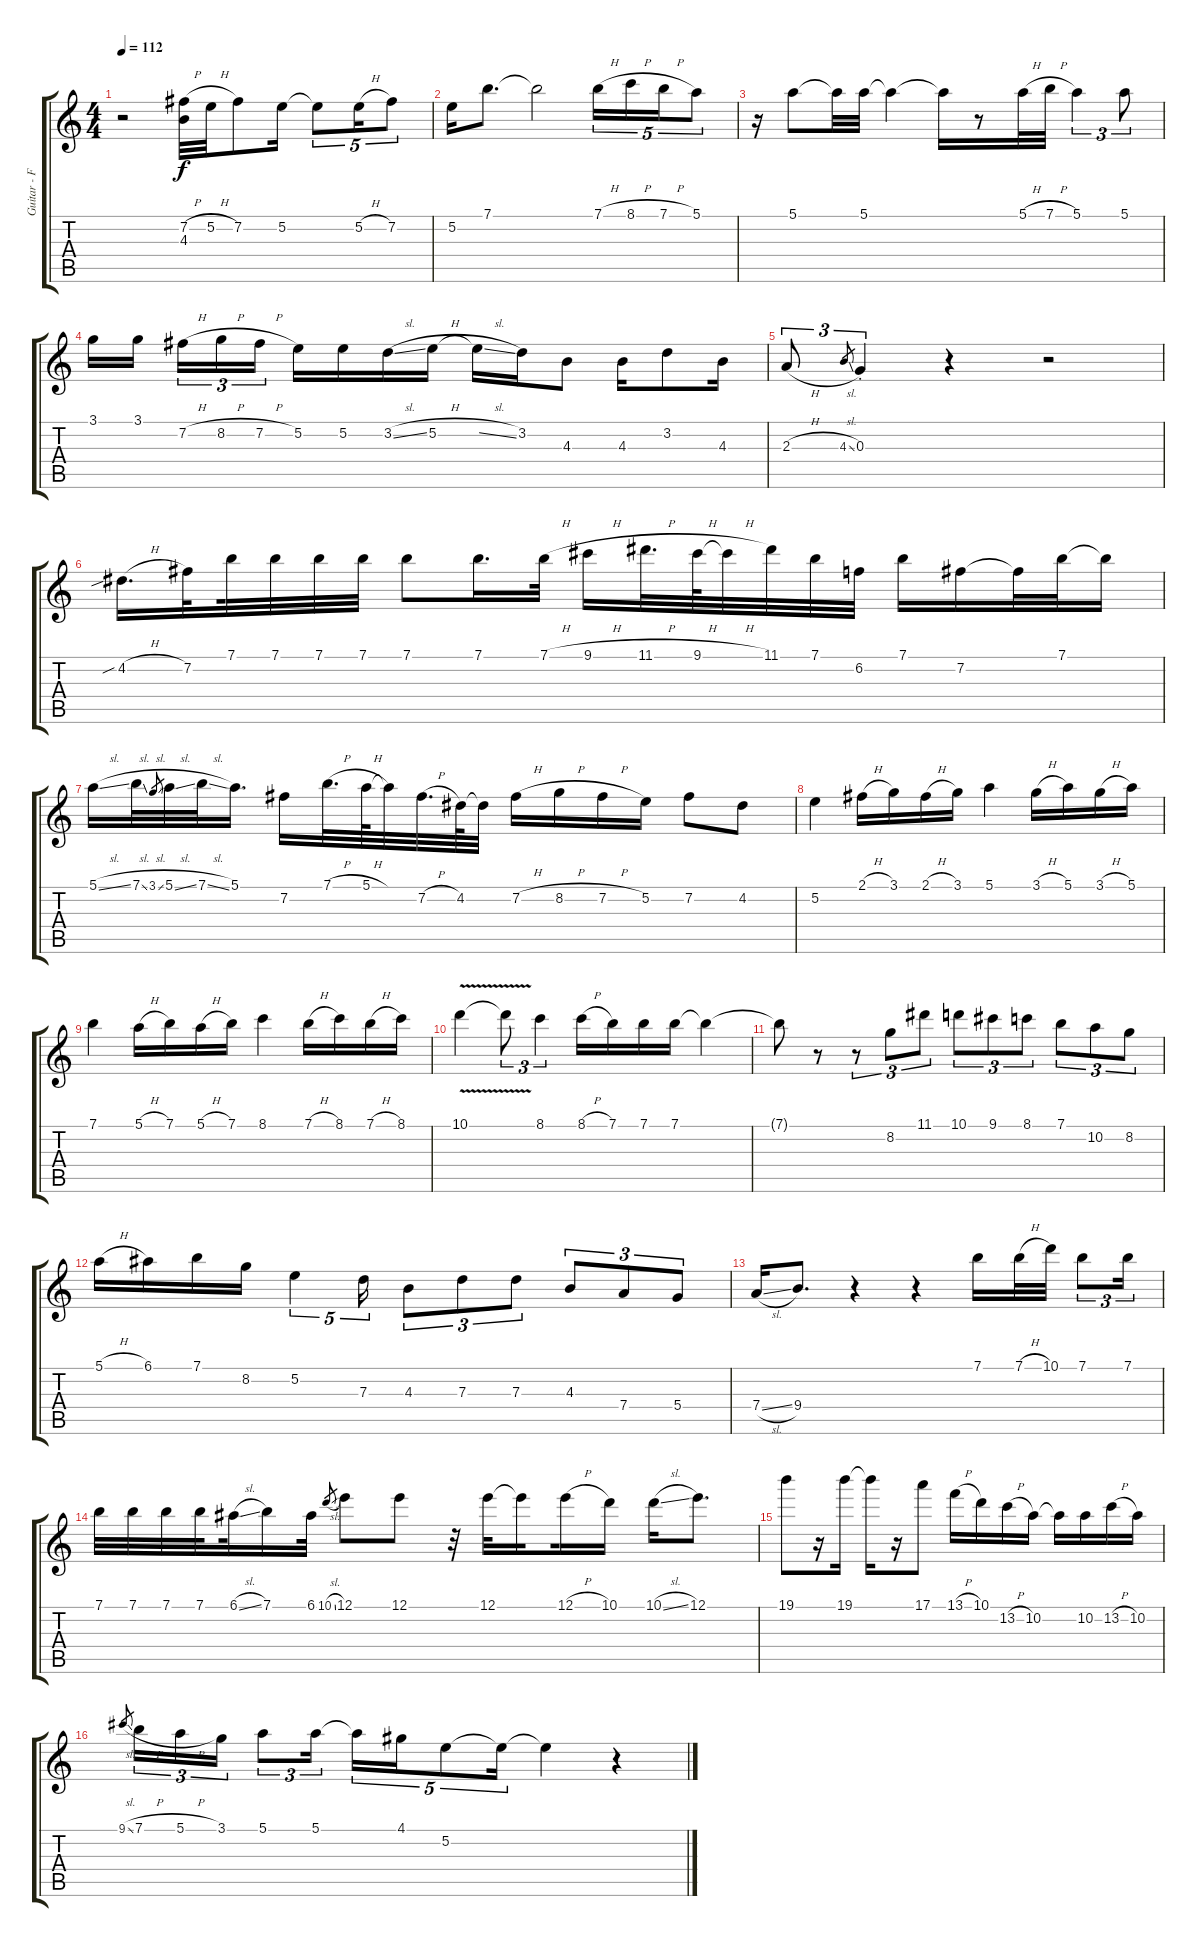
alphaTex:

\track ("Guitar - Frank Zappa" "Guitar - F") {instrument distortionguitar}
\staff {score tabs}
\tuning (E4 B3 G3 D3 A2 E2) {hide}
\ts (4 4)
\tempo 112
\clef g2
\ks c
r.2{dy f instrument distortionguitar} (7.2{h} 4.3).32 5.2{h}.32 7.2.8 5.2.16 5.2{t}.8{tu (5 4)} 5.2{h}.16{tu (5 4)} 7.2.8{tu (5 4)} |
5.2.16 7.1.8{d} 7.1{t}.2 7.1{h}.16{tu (5 4)} 8.1{h}.16{tu (5 4)} 7.1{h}.16{tu (5 4)} 5.1.8{tu (5 4)} |
r.16 5.1.8 5.1{t}.32 5.1.32 5.1{t}.4 5.1{t}.16 r.8 5.1{h}.32 7.1{h}.32 5.1.4{tu (3 2)} 5.1.8{tu (3 2)} |
3.1.16 3.1.16{beam splitsecondary} 7.2{h}.16{tu (3 2)} 8.2{h}.16{tu (3 2)} 7.2{h}.16{tu (3 2)} 5.2.16 5.2.16 3.2{sl}.16 5.2{h}.16 5.2{sl t}.16 3.2.16 4.3.8 4.3.16 3.2.8 4.3.16 |
2.3{h}.8{tu (3 2)} 4.3{sl}.8{gr} 0.3{st}.4{tu (3 2)} r.4 r.2 |
4.2{sib h}.16{d} 7.2.32{beam splitsecondary} 7.1.32 7.1.32 7.1.32 7.1.32 7.1.8 7.1.16{d} 7.1{h}.32 9.1{h}.16 11.1{h}.32{d} 9.1{h}.64{beam splitsecondary} 9.1{h t}.32 11.1.32 7.1.32 6.2.32 7.1.16 7.2.16 7.2{t}.32 7.1.32 7.1{t}.16 |
5.1{sl}.16 7.1{sl}.32 3.1{sl}.8{gr} 5.1{sl}.32 7.1{sl}.32 5.1.16{d} 7.2.16 7.1{h}.32{d} 5.1{h}.64 5.1{t}.32 7.2{h}.32{d} 4.2.64 4.2{t}.32 7.2{h}.16 8.2{h}.16 7.2{h}.16 5.2.16 7.2.8 4.2.8 |
5.2.4 2.1{h}.16 3.1.16 2.1{h}.16 3.1.16 5.1.4 3.1{h}.16 5.1.16 3.1{h}.16 5.1.16 |
7.1.4 5.1{h}.16 7.1.16 5.1{h}.16 7.1.16 8.1.4 7.1{h}.16 8.1.16 7.1{h}.16 8.1.16 |
10.1{v}.4 10.1{t}.8{tu (3 2)} 8.1.4{tu (3 2)} 8.1{h}.16 7.1.16 7.1.16 7.1.16 7.1{t}.4 |
7.1{t}.8 r.8 r.8{tu (3 2)} 8.2.8{tu (3 2)} 11.1.8{tu (3 2)} 10.1.8{tu (3 2)} 9.1.8{tu (3 2)} 8.1.8{tu (3 2)} 7.1.8{tu (3 2)} 10.2.8{tu (3 2)} 8.2.8{tu (3 2)} |
5.1{h}.16 6.1.16 7.1.16 8.2.16 5.2.4{tu (5 4)} 7.3.16{tu (5 4)} 4.3.8{tu (3 2)} 7.3.8{tu (3 2)} 7.3.8{tu (3 2)} 4.3.8{tu (3 2)} 7.4.8{tu (3 2)} 5.4.8{tu (3 2)} |
7.4{sl}.16{beam Up} 9.4.8{d beam Up} r.4 r.4 7.1.16 7.1{h}.32 10.1.32 7.1.8{tu (3 2)} 7.1.16{tu (3 2)} |
7.1.32 7.1.32 7.1.32 7.1.32{beam splitsecondary} 6.1{sl}.32 7.1.16 6.1.32 10.1{sl}.8{gr} 12.1.8 12.1.8 r.32 12.1.32 12.1{t}.16{beam splitsecondary} 12.1{h}.16 10.1.16 10.1{sl}.16 12.1.8{d} |
19.1.8 r.16 19.1.16 19.1{t}.16 r.16 17.1.8 13.1{h}.16 10.1.16 13.2{h}.16 10.2.16 10.2{t}.16 10.2.16 13.2{h}.16 10.2.16 |
9.1{sl}.8{gr} 7.1{h}.16{tu (3 2)} 5.1{h}.16{tu (3 2)} 3.1.16{tu (3 2)} 5.1.8{tu (3 2)} 5.1.16{tu (3 2)} 5.1{t}.16{tu (5 4)} 4.1.16{tu (5 4)} 5.2.8{tu (5 4)} 5.2{t}.16{tu (5 4)} 5.2{t}.4 r.4
